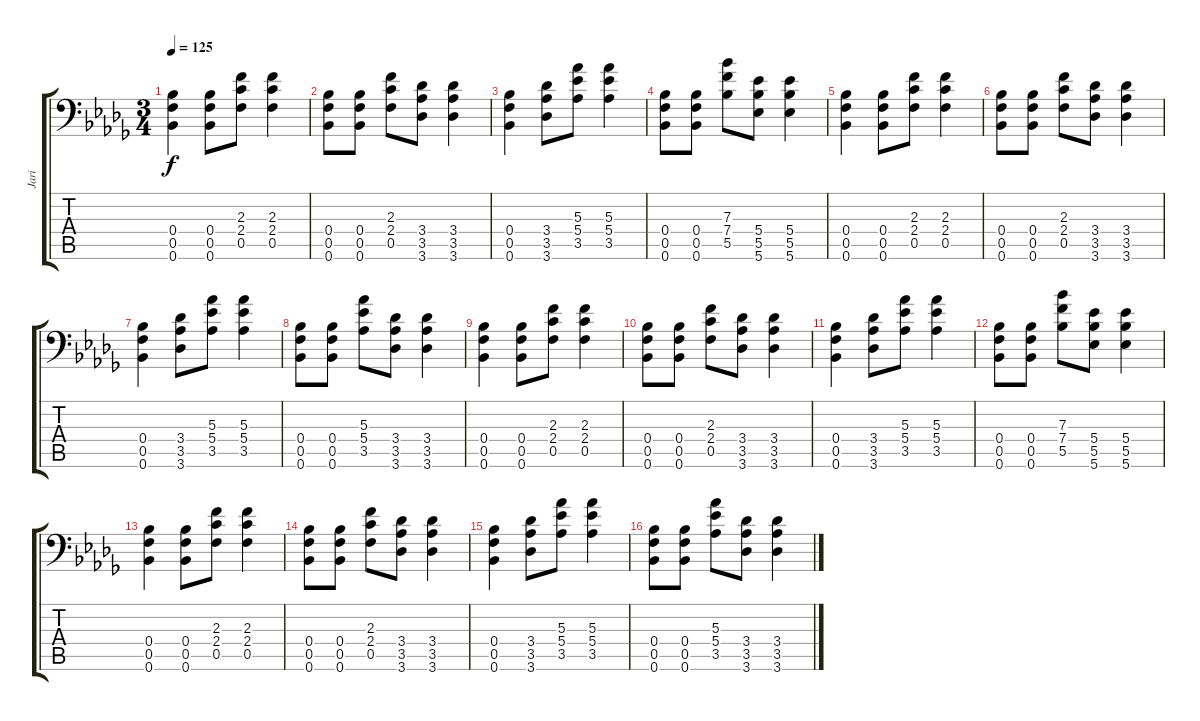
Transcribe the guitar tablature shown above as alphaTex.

\track ("Jari" "Jari") {instrument distortionguitar}
\staff {score tabs}
\tuning (C4 G3 Eb3 Bb2 F2 Bb1) {hide}
\ts (3 4)
\tempo 125
\clef f4
\ks bbminor
(0.4 0.5 0.6).4{dy f} (0.4 0.5 0.6).8 (2.3 2.4 0.5).8 (2.3 2.4 0.5).4 |
(0.4 0.5 0.6).8 (0.4 0.5 0.6).8 (2.3 2.4 0.5).8 (3.4 3.5 3.6).8 (3.4 3.5 3.6).4 |
(0.4 0.5 0.6).4 (3.4 3.5 3.6).8 (5.3 5.4 3.5).8 (5.3 5.4 3.5).4 |
(0.4 0.5 0.6).8 (0.4 0.5 0.6).8 (7.3 7.4 5.5).8 (5.4 5.5 5.6).8 (5.4 5.5 5.6).4 |
(0.4 0.5 0.6).4 (0.4 0.5 0.6).8 (2.3 2.4 0.5).8 (2.3 2.4 0.5).4 |
(0.4 0.5 0.6).8 (0.4 0.5 0.6).8 (2.3 2.4 0.5).8 (3.4 3.5 3.6).8 (3.4 3.5 3.6).4 |
(0.4 0.5 0.6).4 (3.4 3.5 3.6).8 (5.3 5.4 3.5).8 (5.3 5.4 3.5).4 |
(0.4 0.5 0.6).8 (0.4 0.5 0.6).8 (5.3 5.4 3.5).8 (3.4 3.5 3.6).8 (3.4 3.5 3.6).4 |
(0.4 0.5 0.6).4 (0.4 0.5 0.6).8 (2.3 2.4 0.5).8 (2.3 2.4 0.5).4 |
(0.4 0.5 0.6).8 (0.4 0.5 0.6).8 (2.3 2.4 0.5).8 (3.4 3.5 3.6).8 (3.4 3.5 3.6).4 |
(0.4 0.5 0.6).4 (3.4 3.5 3.6).8 (5.3 5.4 3.5).8 (5.3 5.4 3.5).4 |
(0.4 0.5 0.6).8 (0.4 0.5 0.6).8 (7.3 7.4 5.5).8 (5.4 5.5 5.6).8 (5.4 5.5 5.6).4 |
(0.4 0.5 0.6).4 (0.4 0.5 0.6).8 (2.3 2.4 0.5).8 (2.3 2.4 0.5).4 |
(0.4 0.5 0.6).8 (0.4 0.5 0.6).8 (2.3 2.4 0.5).8 (3.4 3.5 3.6).8 (3.4 3.5 3.6).4 |
(0.4 0.5 0.6).4 (3.4 3.5 3.6).8 (5.3 5.4 3.5).8 (5.3 5.4 3.5).4 |
(0.4 0.5 0.6).8 (0.4 0.5 0.6).8 (5.3 5.4 3.5).8 (3.4 3.5 3.6).8 (3.4 3.5 3.6).4
